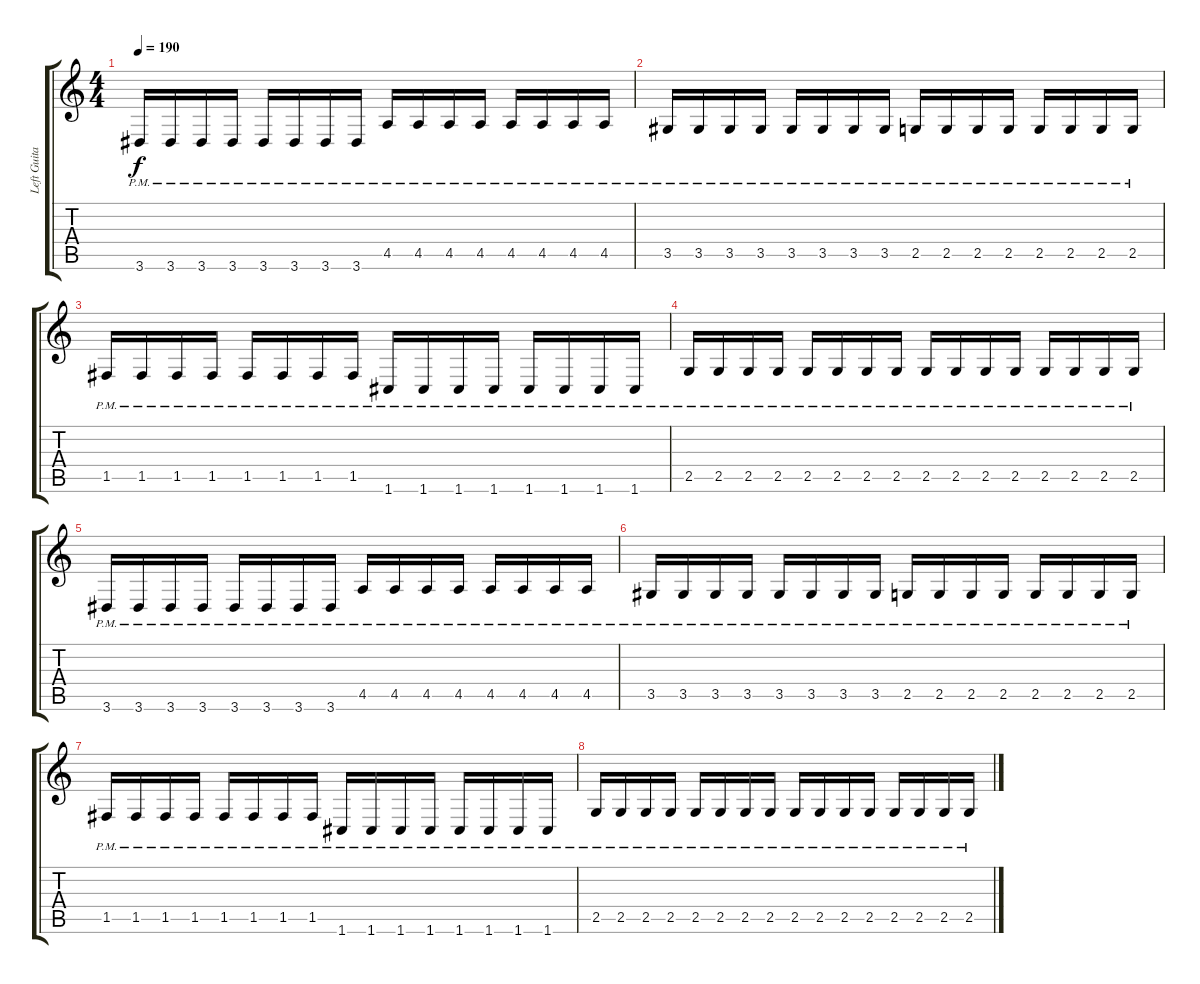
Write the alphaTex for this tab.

\track ("Left Guitar" "Left Guita") {instrument distortionguitar}
\staff {score tabs}
\tuning (C4 G3 Eb3 Bb2 F2 C2) {hide}
\ts (4 4)
\tempo 190
\clef g2
\ks c
3.6{pm}.16{dy f} 3.6{pm}.16 3.6{pm}.16 3.6{pm}.16 3.6{pm}.16 3.6{pm}.16 3.6{pm}.16 3.6{pm}.16 4.5{pm}.16 4.5{pm}.16 4.5{pm}.16 4.5{pm}.16 4.5{pm}.16 4.5{pm}.16 4.5{pm}.16 4.5{pm}.16 |
3.5{pm}.16 3.5{pm}.16 3.5{pm}.16 3.5{pm}.16 3.5{pm}.16 3.5{pm}.16 3.5{pm}.16 3.5{pm}.16 2.5{pm}.16 2.5{pm}.16 2.5{pm}.16 2.5{pm}.16 2.5{pm}.16 2.5{pm}.16 2.5{pm}.16 2.5{pm}.16 |
1.5{pm}.16 1.5{pm}.16 1.5{pm}.16 1.5{pm}.16 1.5{pm}.16 1.5{pm}.16 1.5{pm}.16 1.5{pm}.16 1.6{pm}.16 1.6{pm}.16 1.6{pm}.16 1.6{pm}.16 1.6{pm}.16 1.6{pm}.16 1.6{pm}.16 1.6{pm}.16 |
2.5{pm}.16 2.5{pm}.16 2.5{pm}.16 2.5{pm}.16 2.5{pm}.16 2.5{pm}.16 2.5{pm}.16 2.5{pm}.16 2.5{pm}.16 2.5{pm}.16 2.5{pm}.16 2.5{pm}.16 2.5{pm}.16 2.5{pm}.16 2.5{pm}.16 2.5{pm}.16 |
3.6{pm}.16 3.6{pm}.16 3.6{pm}.16 3.6{pm}.16 3.6{pm}.16 3.6{pm}.16 3.6{pm}.16 3.6{pm}.16 4.5{pm}.16 4.5{pm}.16 4.5{pm}.16 4.5{pm}.16 4.5{pm}.16 4.5{pm}.16 4.5{pm}.16 4.5{pm}.16 |
3.5{pm}.16 3.5{pm}.16 3.5{pm}.16 3.5{pm}.16 3.5{pm}.16 3.5{pm}.16 3.5{pm}.16 3.5{pm}.16 2.5{pm}.16 2.5{pm}.16 2.5{pm}.16 2.5{pm}.16 2.5{pm}.16 2.5{pm}.16 2.5{pm}.16 2.5{pm}.16 |
1.5{pm}.16 1.5{pm}.16 1.5{pm}.16 1.5{pm}.16 1.5{pm}.16 1.5{pm}.16 1.5{pm}.16 1.5{pm}.16 1.6{pm}.16 1.6{pm}.16 1.6{pm}.16 1.6{pm}.16 1.6{pm}.16 1.6{pm}.16 1.6{pm}.16 1.6{pm}.16 |
2.5{pm}.16 2.5{pm}.16 2.5{pm}.16 2.5{pm}.16 2.5{pm}.16 2.5{pm}.16 2.5{pm}.16 2.5{pm}.16 2.5{pm}.16 2.5{pm}.16 2.5{pm}.16 2.5{pm}.16 2.5{pm}.16 2.5{pm}.16 2.5{pm}.16 2.5{pm}.16
